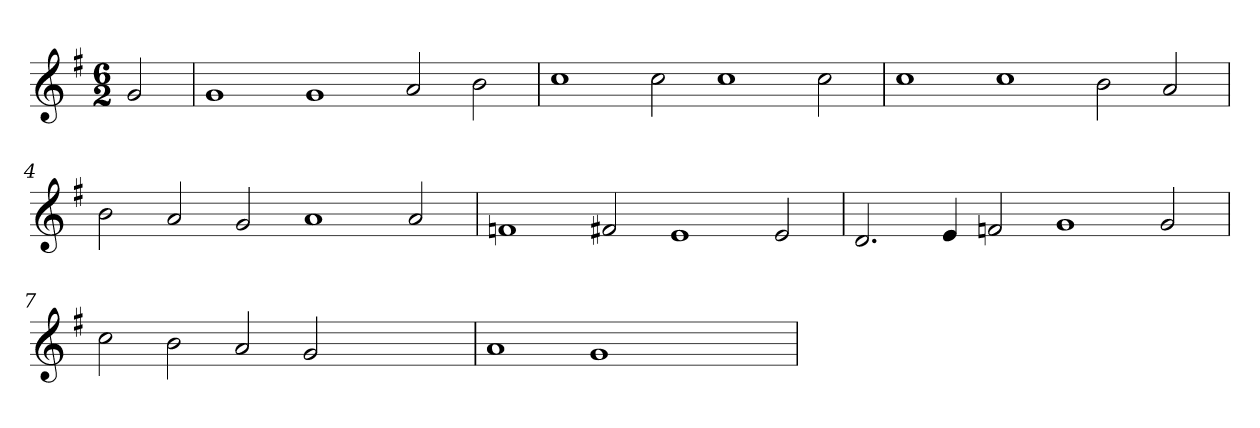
**kern
*part1
*staff1
*clefG2
*k[f#]
*G:
*M6/2
=
2g
=1
1g
1g
2a
2b
=2
1cc
2cc
1cc
2cc
=3
1cc
1cc
2b
2a
=4
2b
2a
2g
1a
2a
=5
1fn
2f#X
1e
2e
=6
2.d
4e
2fn
1g
2g
=7
2cc
2b
2a
2g
1ryy
=8
1a
1g
1ryy
=
*-
